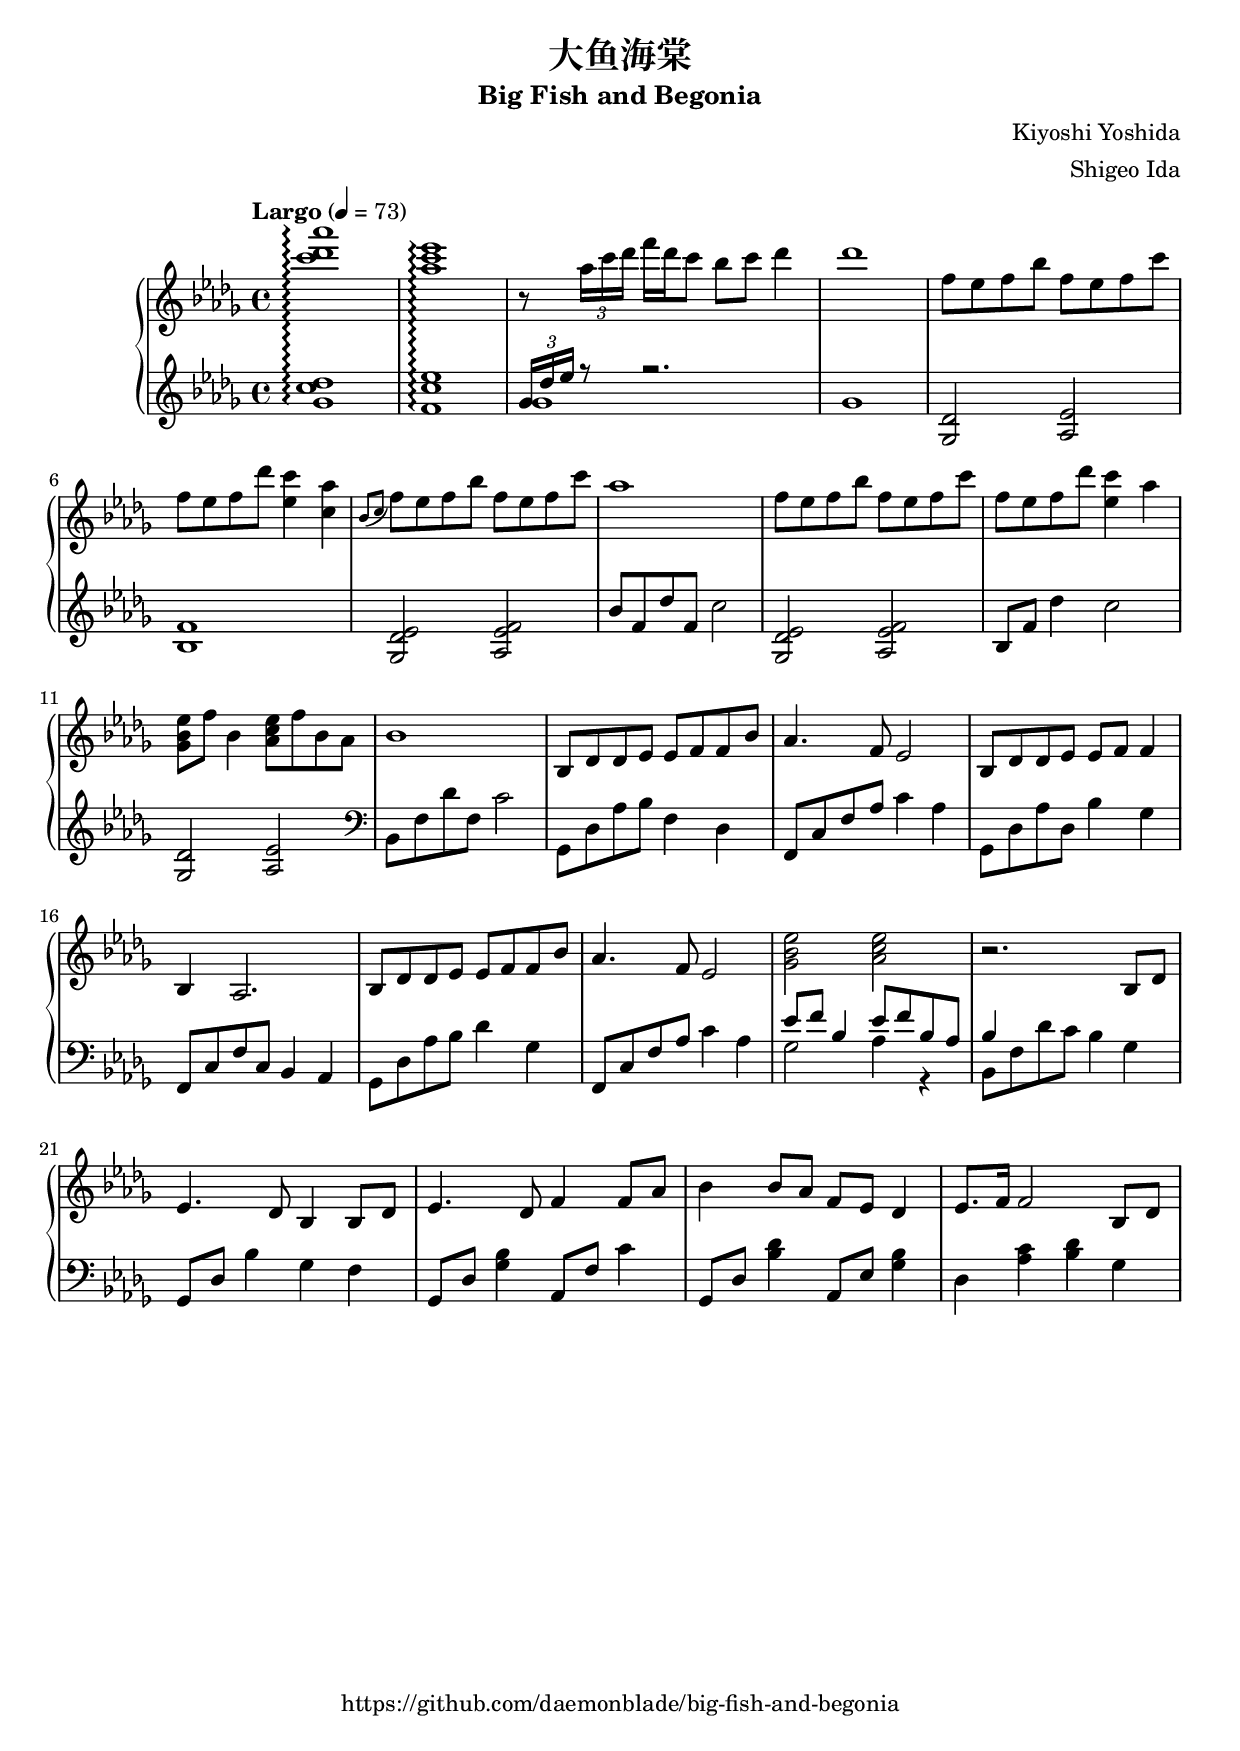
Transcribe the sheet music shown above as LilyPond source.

%
% Big Fish and Begonia
%
% copyright: 2019 Jonathan Chen
% source: https://github.com/daemonblade/big-fish-and-begonia
% style: indent 2 spaces, 80 cols, 1 bar/line
%
\version "2.19.82"

\header
{
  title = "大鱼海棠"
  subtitle = "Big Fish and Begonia"
  composer = "Kiyoshi Yoshida"
  arranger = "Shigeo Ida"
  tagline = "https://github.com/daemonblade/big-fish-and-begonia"
}

bfab_begin =
{
  \tempo "Largo" 4 = 73
  \time 4/4
  \key des \major
}

bfab_piano_upper = \relative c'''
{
  \clef treble
  <c des aes'>1\arpeggio
  <aes c ees>\arpeggio
  r8 \tuplet 3/2 {aes16 c des} f des c8 bes c des4
  des1
  f,8 ees f bes f ees f c'
  f, ees  f des' <ees, c'>4 <c aes'>
  \acciaccatura {bes8 c} f ees f bes f ees f c'
  aes1
  f8 ees f bes f ees f c'
  f, ees f des' <ees, c'>4 aes
  <ges, bes ees>8 f' bes,4 <aes c ees>8 f' bes, aes
  bes1
  bes,8 des des ees ees f f bes
  aes4. f8 ees2
  bes8 des des ees ees f f4
  bes, aes2.
  bes8 des des ees ees f f bes
  aes4. f8 ees2
  <ges bes ees> <aes c ees>
  r2. bes,8 des
  ees4. des8 bes4 bes8 des
  ees4. des8 f4 f8 aes
  bes4 bes8 aes f ees des4
  ees8. f16 f2 bes,8 des
}

bfab_piano_lower = \relative c''
{
  \clef treble
  <ges c des>1\arpeggio
  <f c' ees>\arpeggio
  <<
    {
      \tuplet 3/2 {ges16 des' ees} r8 r2.
    } \\
    {
      ges,1
      ges
    }
  >>
  <ges, des'>2 <aes ees'>
  <bes f'>1
  <ges des' ees>2 <aes ees' f>
  bes'8 f des' f, c'2
  <ges, des' ees> <aes ees' f>
  bes8 f' des'4 c2
  <ges, des'> <aes ees'>
  \clef bass
  bes,8 f' des' f, c'2
  ges,8 des' aes' bes f4 des
  f,8 c' f aes c4 aes
  ges,8 des' aes' des, bes'4 ges
  f,8 c' f c bes4 aes
  ges8 des' aes' bes des4 ges,
  f,8 c' f aes c4 aes
  <<
    {
      ees'8 f bes,4 ees8 f bes, aes
      bes4
    } \\
    {
      ges2 aes4 r
      bes,8 f' des' c bes4 ges
    }
  >>
  ges,8 des' bes'4 ges f
  ges,8 des' <ges bes>4 aes,8 f' c'4
  ges,8 des' <bes' des>4 aes,8 ees' <ges bes>4
  des <aes' c> <bes des> ges
}

%%%%%%%%%%%%%%%%%%%%%%%%%%%%%%%%%%%%%%%%%%%%%%%%%%%%%%%%%%%%%%%%%%%%%%%%%%%%%%%%
%
% Book Generation
%
%%%%%%%%%%%%%%%%%%%%%%%%%%%%%%%%%%%%%%%%%%%%%%%%%%%%%%%%%%%%%%%%%%%%%%%%%%%%%%%%
\book
{
  \score
  {
    \new PianoStaff
    <<
      \set PianoStaff.connectArpeggios = ##t
      \new Staff = "upper" << \bfab_begin \bfab_piano_upper >>
      \new Staff = "lower" << \bfab_begin \bfab_piano_lower >>
    >>
  }
}
